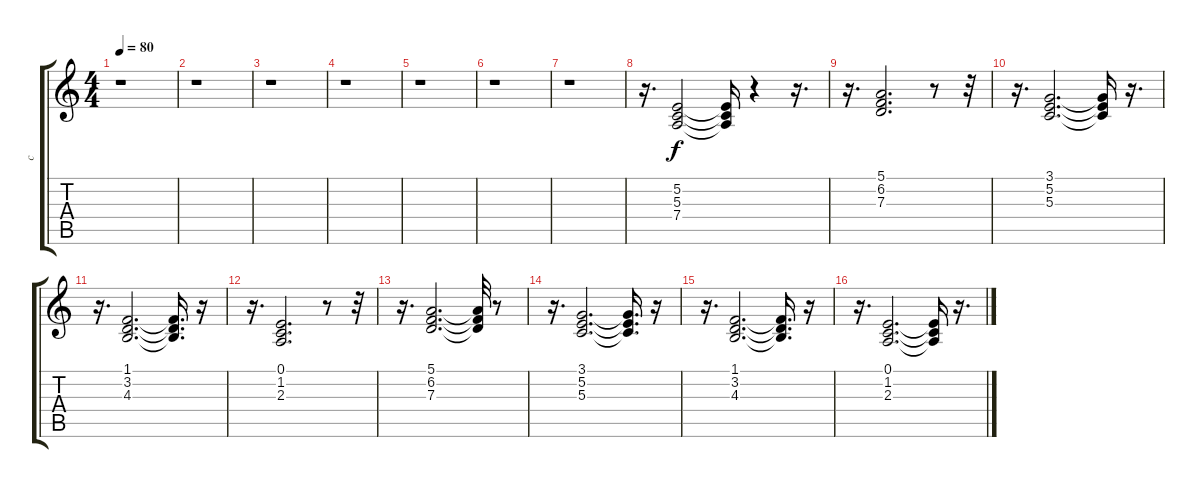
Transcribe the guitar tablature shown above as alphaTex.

\track ("c       " "c       ") {instrument pad6metallic}
\staff {score tabs}
\tuning (E4 B3 G3 D3 A2 E2) {hide}
\ts (4 4)
\tempo 80
\clef g2
\ks c
r.1{dy f instrument pad6metallic} |
r.1 |
r.1 |
r.1 |
r.1 |
r.1 |
r.1 |
r.16{d} (5.2 5.3 7.4).2{balance 16} (5.2{t} 5.3{t} 7.4{t}).16 r.4 r.16{d} |
r.16{d} (5.1 6.2 7.3).2{d} r.8 r.32 |
r.16{d} (3.1 5.2 5.3).2{d} (3.1{t} 5.2{t} 5.3{t}).16 r.16{d} |
r.16{d} (1.1 3.2 4.3).2{d} (1.1{t} 3.2{t} 4.3{t}).16{d} r.16 |
r.16{d} (0.1 1.2 2.3).2{d} r.8 r.32 |
r.16{d} (5.1 6.2 7.3).2{d} (5.1{t} 6.2{t} 7.3{t}).32 r.8 |
r.16{d} (3.1 5.2 5.3).2{d} (3.1{t} 5.2{t} 5.3{t}).16{d} r.16 |
r.16{d} (1.1 3.2 4.3).2{d} (1.1{t} 3.2{t} 4.3{t}).16{d} r.16 |
r.16{d} (0.1 1.2 2.3).2{d} (0.1{t} 1.2{t} 2.3{t}).16 r.16{d}
